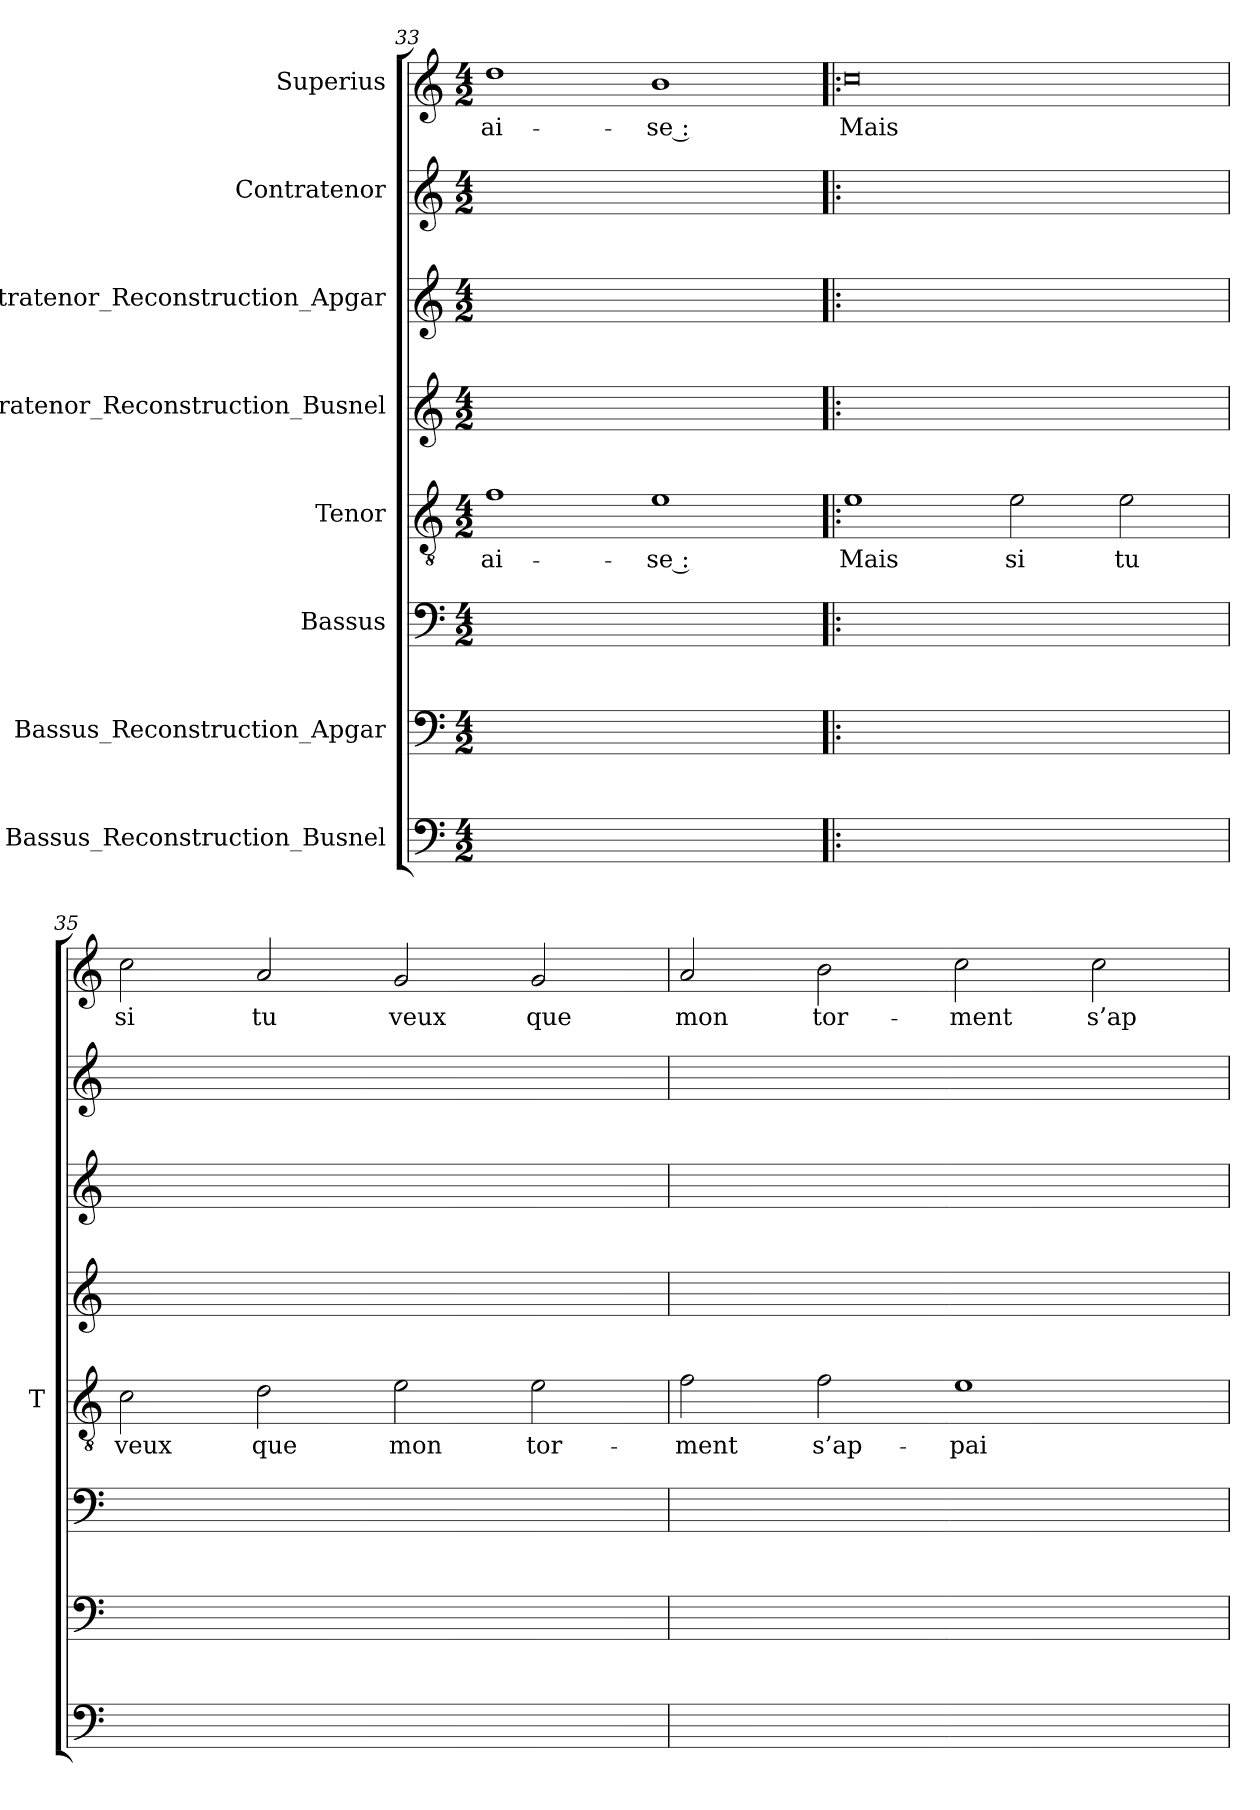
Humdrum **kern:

**kern	**kern	**kern	**kern	**text	**kern	**kern	**kern	**kern	**text
*part8	*part7	*part6	*part5	*part5	*part4	*part3	*part2	*part1	*part1
*staff8	*staff7	*staff6	*staff5	*staff5	*staff4	*staff3	*staff2	*staff1	*staff1
*I"Bassus_Reconstruction_Busnel	*I"Bassus_Reconstruction_Apgar	*I"Bassus	*I"Tenor	*	*I"Contratenor_Reconstruction_Busnel	*I"Contratenor_Reconstruction_Apgar	*I"Contratenor	*I"Superius	*
*	*	*	*I'T	*	*	*	*	*	*
*clefF4	*clefF4	*clefF4	*clefGv2	*	*clefG2	*clefG2	*clefG2	*clefG2	*
*k[]	*k[]	*k[]	*k[]	*	*k[]	*k[]	*k[]	*k[]	*
*M4/2	*M4/2	*M4/2	*M4/2	*	*M4/2	*M4/2	*M4/2	*M4/2	*
=33	=33	=33	=33	=33	=33	=33	=33	=33	=33
0ryy	0ryy	0ryy	1f	ai-	0ryy	0ryy	0ryy	1dd	ai-
.	.	.	1e	-se :	.	.	.	1b	-se :
=34!|:	=34!|:	=34!|:	=34!|:	=34!|:	=34!|:	=34!|:	=34!|:	=34!|:	=34!|:
0ryy	0ryy	0ryy	1e	-Mais	0ryy	0ryy	0ryy	0cc	-Mais
.	.	.	2e	-si	.	.	.	.	.
.	.	.	2e	-tu	.	.	.	.	.
=35	=35	=35	=35	=35	=35	=35	=35	=35	=35
0ryy	0ryy	0ryy	2c	-veux	0ryy	0ryy	0ryy	2cc	-si
.	.	.	2d	-que	.	.	.	2a	-tu
.	.	.	2e	-mon	.	.	.	2g	-veux
.	.	.	2e	tor-	.	.	.	2g	-que
=36	=36	=36	=36	=36	=36	=36	=36	=36	=36
0ryy	0ryy	0ryy	2f	-ment	0ryy	0ryy	0ryy	2a	-mon
.	.	.	2f	s’ap-	.	.	.	2b	tor-
.	.	.	1e	pai-	.	.	.	2cc	-ment
.	.	.	.	.	.	.	.	2cc	s’ap-
=	=	=	=	=	=	=	=	=	=
*-	*-	*-	*-	*-	*-	*-	*-	*-	*-
